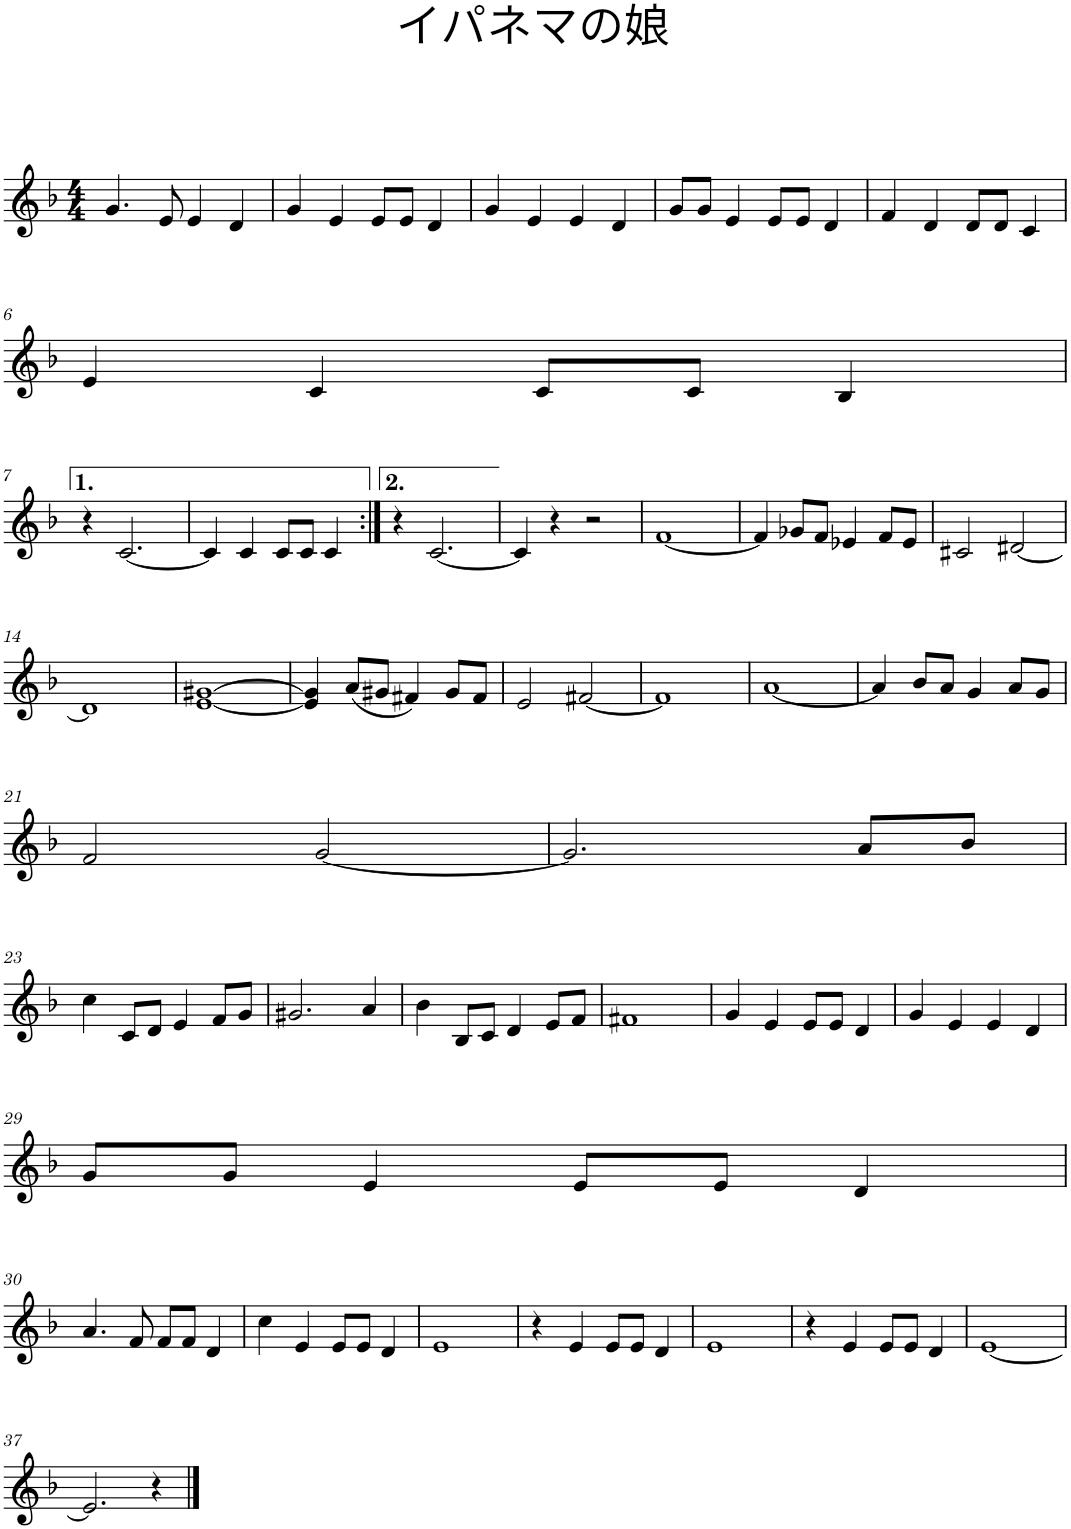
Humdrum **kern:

**kern
*part1
*staff1
*I"Piano
*I'Pno.
*clefG2
*k[b-]
*M4/4
=1
4.g/
8e/
4e/
4d/
=2
4g/
4e/
8e/L
8e/J
4d/
=3
4g/
4e/
4e/
4d/
=4
8g/L
8g/J
4e/
8e/L
8e/J
4d/
=5
4f/
4d/
8d/L
8d/J
4c/
!!LO:LB:g=z
=6
4e/
4c/
8c/L
8c/J
4B-/
!!LO:LB:g=z
=7
4r
[<2.c/
=8
4c/]
4c/
8c/L
8c/J
4c/
=9:|!
4r
[<2.c/
=10
4c/]
4r
2r
=11
[<1f
=12
4f/]
8g-X/L
8f/J
4e-X/
8f/L
8e-/J
=13
2c#X/
[2d#X/
!!LO:LB:g=z
=14
1d#]
=15
[<1e [>1g#X
=16
4e/] 4g#/]
(<8a/L
8g#X/J
4f#X/)
8g#/L
8f#/J
=17
2e/
[<2f#X/
=18
1f#]
=19
[<1a
=20
4a/]
8b-/L
8a/J
4g/
8a/L
8g/J
!!LO:LB:g=z
=21
2f/
[<2g/
=22
2.g/]
8a/L
8b-/J
!!LO:LB:g=z
=23
4cc\
8c/L
8d/J
4e/
8f/L
8g/J
=24
2.g#X/
4a/
=25
4b-\
8B-/L
8c/J
4d/
8e/L
8f/J
=26
1f#X
=27
4g/
4e/
8e/L
8e/J
4d/
=28
4g/
4e/
4e/
4d/
!!LO:LB:g=z
=29
8g/L
8g/J
4e/
8e/L
8e/J
4d/
!!LO:LB:g=z
=30
4.a/
8f/
8f/L
8f/J
4d/
=31
4cc\
4e/
8e/L
8e/J
4d/
=32
1e
=33
4r
4e/
8e/L
8e/J
4d/
=34
1e
=35
4r
4e/
8e/L
8e/J
4d/
=36
[<1e
!!LO:LB:g=z
=37
2.e/]
4r
==
*-
